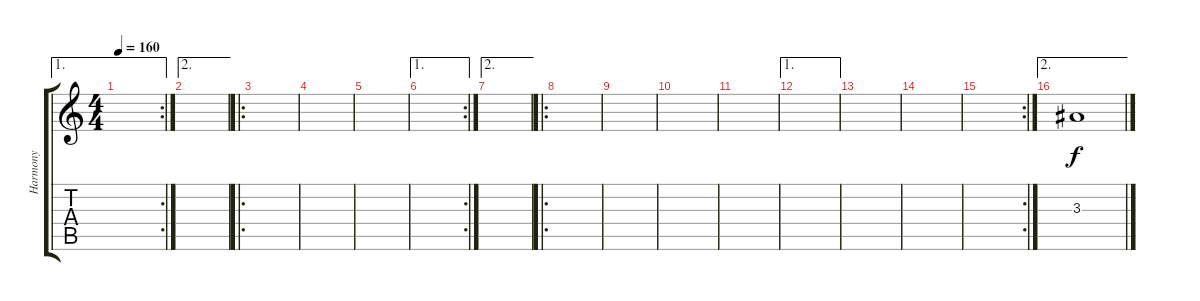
\track ("Harmony" "Harmony") {instrument distortionguitar}
\staff {score tabs}
\tuning (E4 B3 G3 D3 A2 D2) {hide}
\ae 1
\rc 2
\ts (4 4)
\tempo 160
\clef g2
\ks c
|
\ae 2
|
\ro
|
|
|
\ae 1
\rc 2
|
\ae 2
|
\ro
|
|
|
|
\ae 1
|
|
|
\rc 2
|
\ae 2
3.3.1
